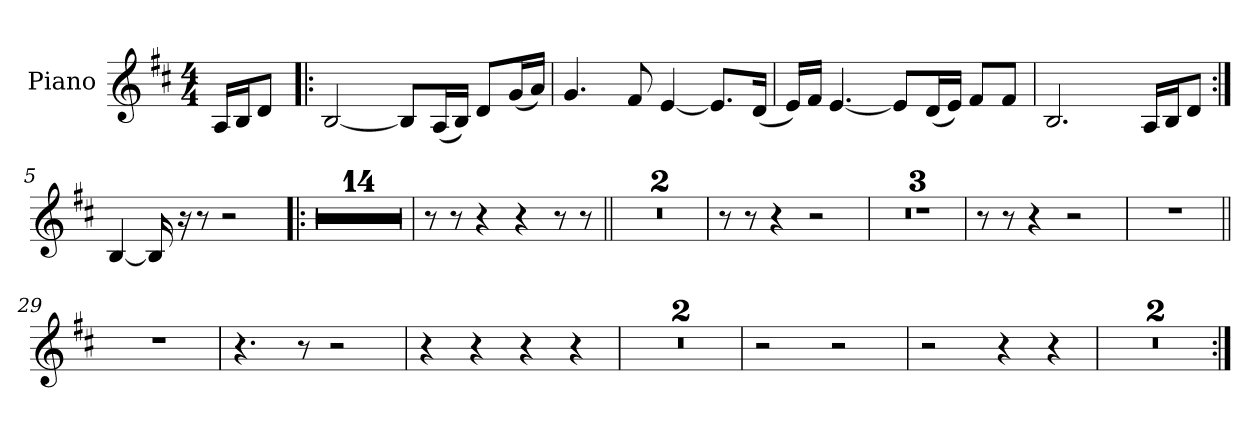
**kern
*part1
*staff1
*I"Piano
*I'Pno.
*clefG2
*k[f#c#]
*M4/4
=
16A/LL
16B/J
8d/J
=1!|:
[2B/
8B/L]
(16A/L
16B/JJ)
8d/L
(16g/L
16a/JJ)
!!LO:LB:g=z
=2
4.g/
8f#/
[4e/
8.e/L]
(16d/Jk
=3
16e/LL)
16f#/JJ
[4.e/
8e/L]
(16d/L
16e/JJ)
8f#/L
8f#/J
!!LO:LB:g=z
=4
2.B/
16A/LL
16B/J
8d/J
=5:|!
[4B/
16B/]
16r
8r
2r
=6!|:
1r
=7
1r
!!LO:LB:g=z
=8
1r
=9
1r
=10
1r
=11
1r
=12
1r
=13
1r
=14
1r
=15
1r
!!LO:LB:g=z
=16
1r
=17
1r
=18
1r
=19
1r
=20
8r
8r
4r
4r
8r
8r
=21||
1r
=22
1r
!!LO:LB:g=z
=23
8r
8r
4r
2r
=24
1r
=25
1r
=26
1r
=27
8r
8r
4r
2r
=28
1r
!!LO:LB:g=z
=29||
1r
=30
4.r
8r
2r
=31
4r
4r
4r
4r
=32
1r
=33
1r
!!LO:LB:g=z
=34
2r
2r
=35
2r
4r
4r
=36
1r
=37
1r
=:|!
*-
